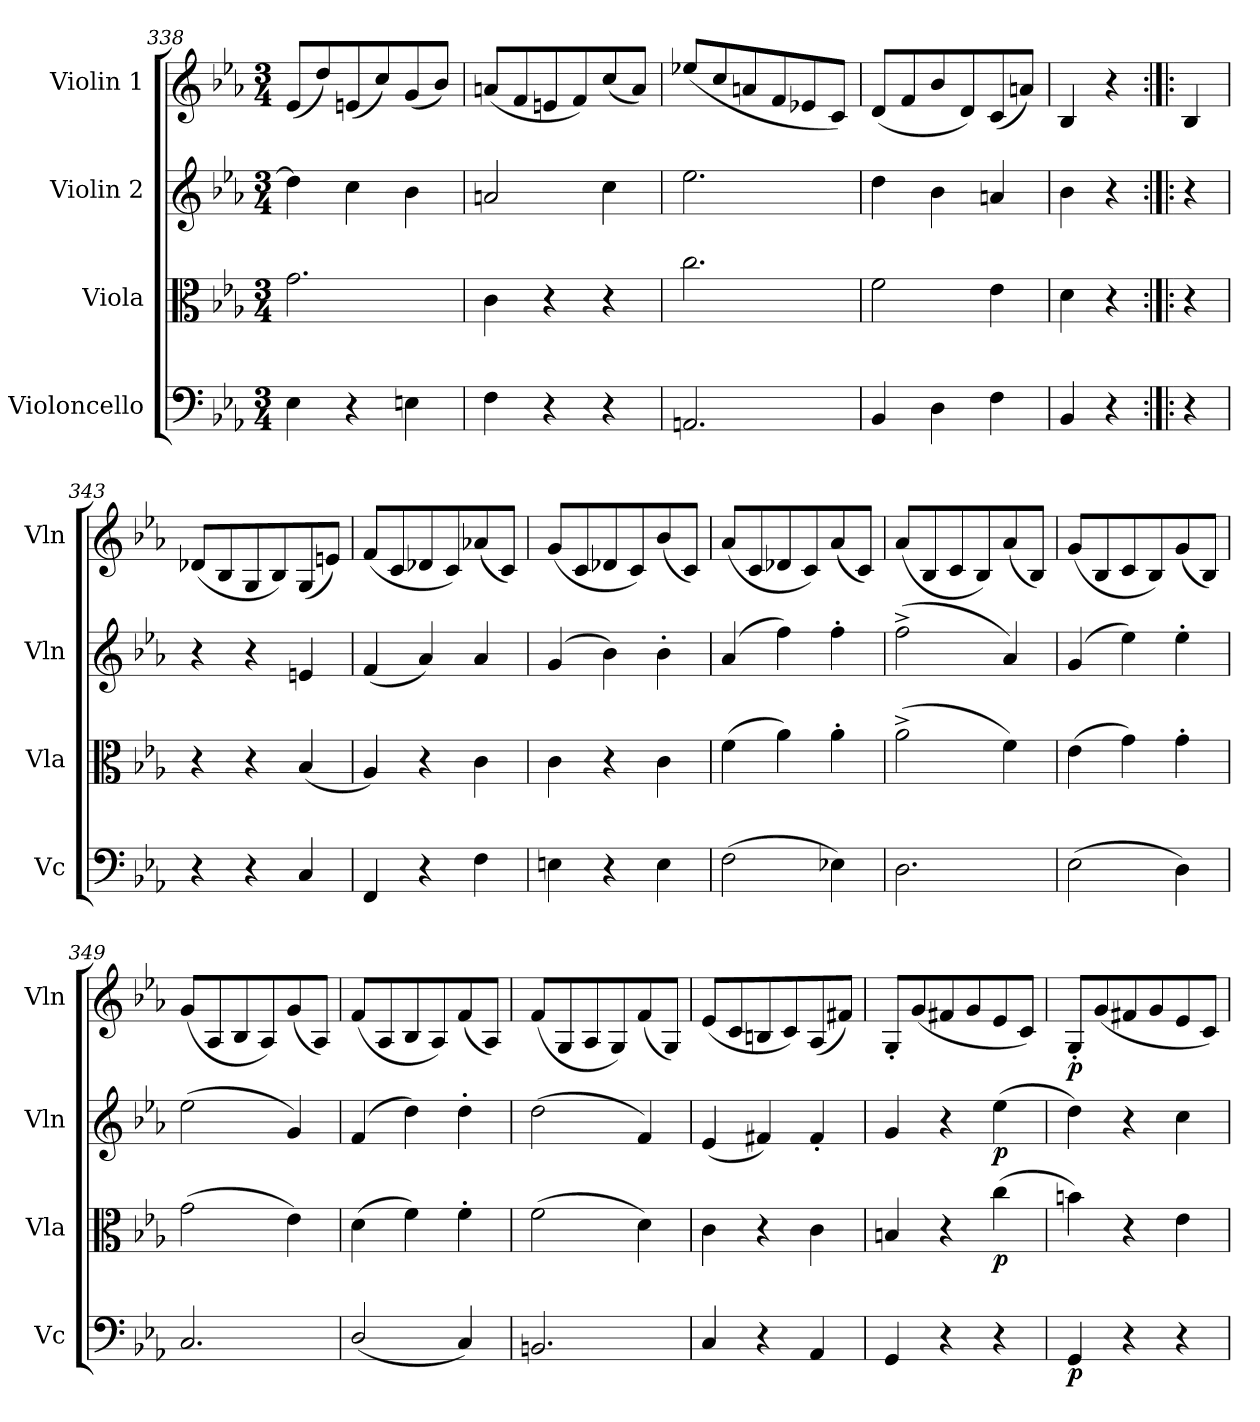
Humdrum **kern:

**kern	**dynam	**kern	**dynam	**kern	**dynam	**kern	**dynam
*part4	*part4	*part3	*part3	*part2	*part2	*part1	*part1
*staff4	*staff4	*staff3	*staff3	*staff2	*staff2	*staff1	*staff1
*I"Violoncello	*	*I"Viola	*	*I"Violin 2	*	*I"Violin 1	*
*I'Vc	*	*I'Vla	*	*I'Vln	*	*I'Vln	*
*clefF4	*	*clefC3	*	*clefG2	*	*clefG2	*
*k[b-e-a-]	*	*k[b-e-a-]	*	*k[b-e-a-]	*	*k[b-e-a-]	*
*M3/4	*	*M3/4	*	*M3/4	*	*M3/4	*
=338	=338	=338	=338	=338	=338	=338	=338
4E-\	.	2.g\	.	4dd\]	.	(<8e-/L	.
.	.	.	.	.	.	8dd/)	.
4r	.	.	.	4cc\	.	(<8en/	.
.	.	.	.	.	.	8cc/)	.
4En\	.	.	.	4b-\	.	(<8g/	.
.	.	.	.	.	.	8b-/J)	.
!!LO:LB:g=z
=339	=339	=339	=339	=339	=339	=339	=339
4F\	.	4c\	.	2an/	.	(<8an/L	.
.	.	.	.	.	.	8f/	.
4r	.	4r	.	.	.	8en/	.
.	.	.	.	.	.	8f/)	.
4r	.	4r	.	4cc\	.	(<8cc/	.
.	.	.	.	.	.	8a/J)	.
=340	=340	=340	=340	=340	=340	=340	=340
2.AAn/	.	2.cc\	.	2.ee-\	.	(<8ee-X/L	.
.	.	.	.	.	.	8cc/	.
.	.	.	.	.	.	8an/	.
.	.	.	.	.	.	8f/	.
.	.	.	.	.	.	8e-X/	.
.	.	.	.	.	.	8c/J)	.
=341	=341	=341	=341	=341	=341	=341	=341
4BB-/	.	2f\	.	4dd\	.	(<8d/L	.
.	.	.	.	.	.	8f/	.
4D\	.	.	.	4b-\	.	8b-/	.
.	.	.	.	.	.	8d/)	.
4F\	.	4e-\	.	4an/	.	(<8c/	.
.	.	.	.	.	.	8an/J)	.
=341X5	=341X5	=341X5	=341X5	=341X5	=341X5	=341X5	=341X5
4BB-/	.	4d\	.	4b-\	.	4B-/	.
4r	.	4r	.	4r	.	4r	.
=342:|!|:	=342:|!|:	=342:|!|:	=342:|!|:	=342:|!|:	=342:|!|:	=342:|!|:	=342:|!|:
4r	.	4r	.	4r	.	4B-/	.
=343	=343	=343	=343	=343	=343	=343	=343
4r	.	4r	.	4r	.	(<8d-X/L	.
.	.	.	.	.	.	8B-/	.
4r	.	4r	.	4r	.	8G/	.
.	.	.	.	.	.	8B-/)	.
4C/	.	(<4B-/	.	4en/	.	(<8G/	.
.	.	.	.	.	.	8en/J)	.
=344	=344	=344	=344	=344	=344	=344	=344
4FF/	.	4A-/)	.	(<4f/	.	(<8f/L	.
.	.	.	.	.	.	8c/	.
4r	.	4r	.	4a-/)	.	8d-X/	.
.	.	.	.	.	.	8c/)	.
4F\	.	4c\	.	4a-/	.	(<8a-X/	.
.	.	.	.	.	.	8c/J)	.
!!LO:LB:g=z
=345	=345	=345	=345	=345	=345	=345	=345
4En\	.	4c\	.	(>4g/	.	(<8g/L	.
.	.	.	.	.	.	8c/	.
4r	.	4r	.	4b-\)	.	8d-X/	.
.	.	.	.	.	.	8c/)	.
4E\	.	4c\	.	4b-'\	.	(<8b-/	.
.	.	.	.	.	.	8c/J)	.
=346	=346	=346	=346	=346	=346	=346	=346
(>2F\	.	(>4f\	.	(>4a-/	.	(<8a-/L	.
.	.	.	.	.	.	8c/	.
.	.	4a-\)	.	4ff\)	.	8d-X/	.
.	.	.	.	.	.	8c/)	.
4E-X\)	.	4a-'\	.	4ff'\	.	(<8a-/	.
.	.	.	.	.	.	8c/J)	.
=347	=347	=347	=347	=347	=347	=347	=347
2.D\	.	(>2a-^\	.	(>2ff^\	.	(<8a-/L	.
.	.	.	.	.	.	8B-/	.
.	.	.	.	.	.	8c/	.
.	.	.	.	.	.	8B-/)	.
.	.	4f\)	.	4a-/)	.	(<8a-/	.
.	.	.	.	.	.	8B-/J)	.
=348	=348	=348	=348	=348	=348	=348	=348
(>2E-\	.	(>4e-\	.	(>4g/	.	(<8g/L	.
.	.	.	.	.	.	8B-/	.
.	.	4g\)	.	4ee-\)	.	8c/	.
.	.	.	.	.	.	8B-/)	.
4D\)	.	4g'\	.	4ee-'\	.	(<8g/	.
.	.	.	.	.	.	8B-/J)	.
=349	=349	=349	=349	=349	=349	=349	=349
2.C/	.	(>2g\	.	(>2ee-\	.	(<8g/L	.
.	.	.	.	.	.	8A-/	.
.	.	.	.	.	.	8B-/	.
.	.	.	.	.	.	8A-/)	.
.	.	4e-\)	.	4g/)	.	(<8g/	.
.	.	.	.	.	.	8A-/J)	.
=350	=350	=350	=350	=350	=350	=350	=350
(<2D/	.	(>4d\	.	(>4f/	.	(<8f/L	.
.	.	.	.	.	.	8A-/	.
.	.	4f\)	.	4dd\)	.	8B-/	.
.	.	.	.	.	.	8A-/)	.
4C/)	.	4f'\	.	4dd'\	.	(<8f/	.
.	.	.	.	.	.	8A-/J)	.
=351	=351	=351	=351	=351	=351	=351	=351
2.BBn/	.	(>2f\	.	(>2dd\	.	(<8f/L	.
.	.	.	.	.	.	8G/	.
.	.	.	.	.	.	8A-/	.
.	.	.	.	.	.	8G/)	.
.	.	4d\)	.	4f/)	.	(<8f/	.
.	.	.	.	.	.	8G/J)	.
!!LO:LB:g=z
=352	=352	=352	=352	=352	=352	=352	=352
4C/	.	4c\	.	(<4e-/	.	(<8e-/L	.
.	.	.	.	.	.	8c/	.
4r	.	4r	.	4f#X/)	.	8Bn/	.
.	.	.	.	.	.	8c/)	.
4AA-/	.	4c\	.	4f#'/	.	(<8A-/	.
.	.	.	.	.	.	8f#X/J)	.
=353	=353	=353	=353	=353	=353	=353	=353
4GG/	.	4Bn/	.	4g/	.	8G'/L	.
.	.	.	.	.	.	(<8g/	.
4r	.	4r	.	4r	.	8f#X/	.
.	.	.	.	.	.	8g/	.
!	!	!	!LO:DY:b	!	!LO:DY:b	!	!
4r	.	(>4cc\	p	(>4ee-\	p	8e-/	.
.	.	.	.	.	.	8c/J)	.
=354	=354	=354	=354	=354	=354	=354	=354
!	!LO:DY:b	!	!	!	!	!	!LO:DY:b
4GG/	p	4bn\)	.	4dd\)	.	8G'/L	p
.	.	.	.	.	.	(<8g/	.
4r	.	4r	.	4r	.	8f#X/	.
.	.	.	.	.	.	8g/	.
4r	.	4e-\	.	4cc\	.	8e-/	.
.	.	.	.	.	.	8c/J)	.
=	=	=	=	=	=	=	=
*-	*-	*-	*-	*-	*-	*-	*-
